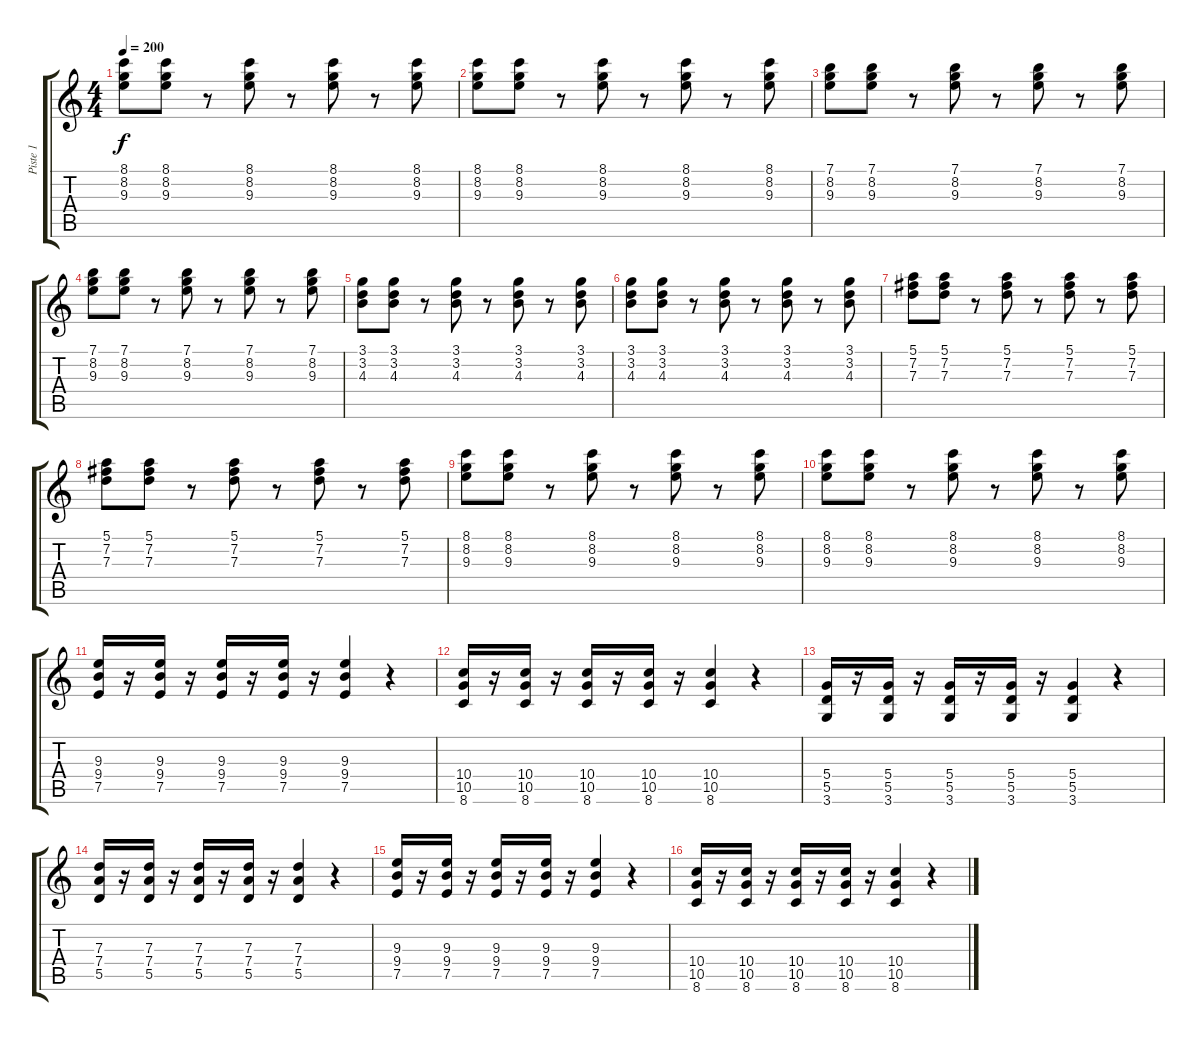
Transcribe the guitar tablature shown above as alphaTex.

\track ("Piste 1" "Piste 1") {instrument overdrivenguitar}
\staff {score tabs}
\tuning (E4 B3 G3 D3 A2 E2) {hide}
\ts (4 4)
\tempo 200
\clef g2
\ks c
(8.1 8.2 9.3).8{dy f} (8.1 8.2 9.3).8 r.8 (8.1 8.2 9.3).8 r.8 (8.1 8.2 9.3).8 r.8 (8.1 8.2 9.3).8 |
(8.1 8.2 9.3).8 (8.1 8.2 9.3).8 r.8 (8.1 8.2 9.3).8 r.8 (8.1 8.2 9.3).8 r.8 (8.1 8.2 9.3).8 |
(7.1 8.2 9.3).8 (7.1 8.2 9.3).8 r.8 (7.1 8.2 9.3).8 r.8 (7.1 8.2 9.3).8 r.8 (7.1 8.2 9.3).8 |
(7.1 8.2 9.3).8 (7.1 8.2 9.3).8 r.8 (7.1 8.2 9.3).8 r.8 (7.1 8.2 9.3).8 r.8 (7.1 8.2 9.3).8 |
(3.1 3.2 4.3).8 (3.1 3.2 4.3).8 r.8 (3.1 3.2 4.3).8 r.8 (3.1 3.2 4.3).8 r.8 (3.1 3.2 4.3).8 |
(3.1 3.2 4.3).8 (3.1 3.2 4.3).8 r.8 (3.1 3.2 4.3).8 r.8 (3.1 3.2 4.3).8 r.8 (3.1 3.2 4.3).8 |
(5.1 7.2 7.3).8 (5.1 7.2 7.3).8 r.8 (5.1 7.2 7.3).8 r.8 (5.1 7.2 7.3).8 r.8 (5.1 7.2 7.3).8 |
(5.1 7.2 7.3).8 (5.1 7.2 7.3).8 r.8 (5.1 7.2 7.3).8 r.8 (5.1 7.2 7.3).8 r.8 (5.1 7.2 7.3).8 |
(8.1 8.2 9.3).8 (8.1 8.2 9.3).8 r.8 (8.1 8.2 9.3).8 r.8 (8.1 8.2 9.3).8 r.8 (8.1 8.2 9.3).8 |
(8.1 8.2 9.3).8 (8.1 8.2 9.3).8 r.8 (8.1 8.2 9.3).8 r.8 (8.1 8.2 9.3).8 r.8 (8.1 8.2 9.3).8 |
(9.3 9.4 7.5).16 r.16 (9.3 9.4 7.5).16 r.16 (9.3 9.4 7.5).16 r.16 (9.3 9.4 7.5).16 r.16 (9.3 9.4 7.5).4 r.4 |
(10.4 10.5 8.6).16 r.16 (10.4 10.5 8.6).16 r.16 (10.4 10.5 8.6).16 r.16 (10.4 10.5 8.6).16 r.16 (10.4 10.5 8.6).4 r.4 |
(5.4 5.5 3.6).16 r.16 (5.4 5.5 3.6).16 r.16 (5.4 5.5 3.6).16 r.16 (5.4 5.5 3.6).16 r.16 (5.4 5.5 3.6).4 r.4 |
(7.3 7.4 5.5).16 r.16 (7.3 7.4 5.5).16 r.16 (7.3 7.4 5.5).16 r.16 (7.3 7.4 5.5).16 r.16 (7.3 7.4 5.5).4 r.4 |
(9.3 9.4 7.5).16 r.16 (9.3 9.4 7.5).16 r.16 (9.3 9.4 7.5).16 r.16 (9.3 9.4 7.5).16 r.16 (9.3 9.4 7.5).4 r.4 |
(10.4 10.5 8.6).16 r.16 (10.4 10.5 8.6).16 r.16 (10.4 10.5 8.6).16 r.16 (10.4 10.5 8.6).16 r.16 (10.4 10.5 8.6).4 r.4
